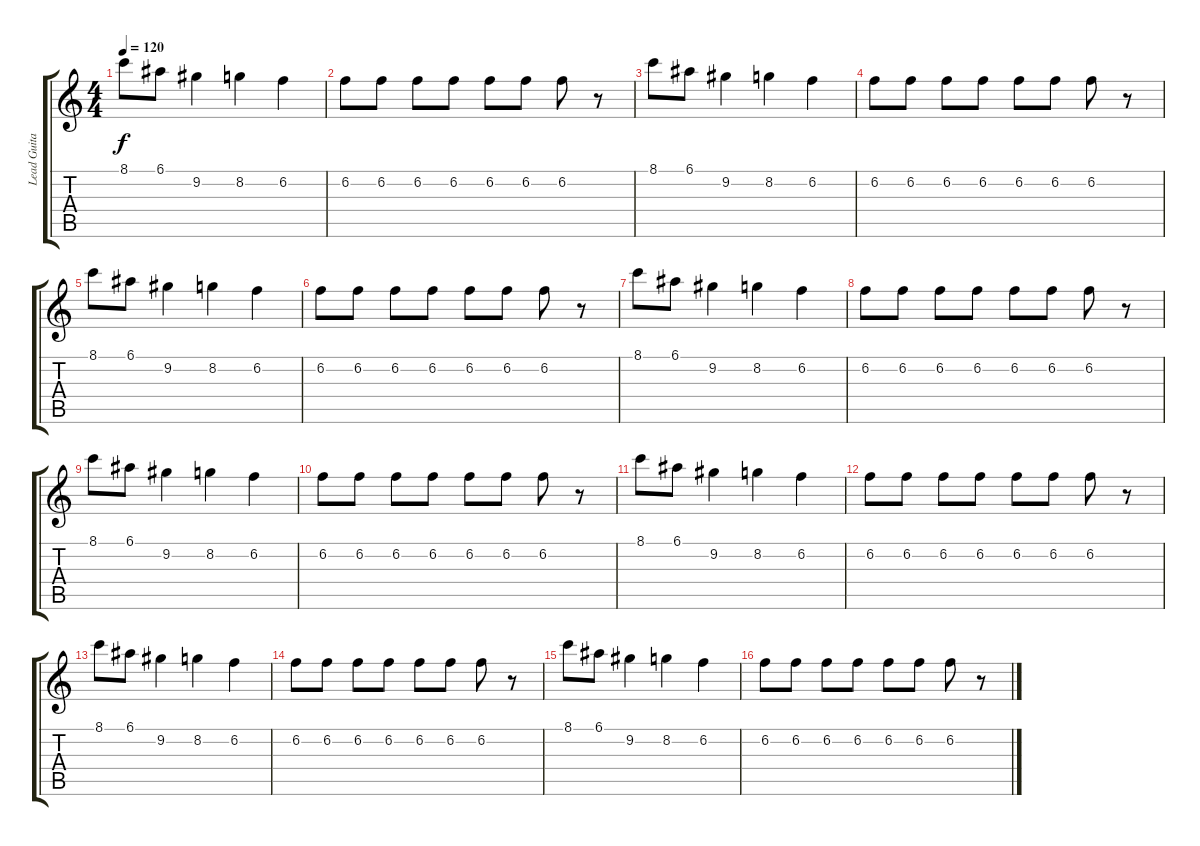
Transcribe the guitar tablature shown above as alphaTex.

\track ("Lead Guitar" "Lead Guita") {instrument electricguitarclean}
\staff {score tabs}
\tuning (E4 B3 G3 D3 A2 E2) {hide}
\ts (4 4)
\tempo 120
\clef g2
\ks c
8.1.8{dy f instrument electricguitarclean} 6.1.8 9.2.4 8.2.4 6.2.4 |
6.2.8 6.2.8 6.2.8 6.2.8 6.2.8 6.2.8 6.2.8 r.8 |
8.1.8 6.1.8 9.2.4 8.2.4 6.2.4 |
6.2.8 6.2.8 6.2.8 6.2.8 6.2.8 6.2.8 6.2.8 r.8 |
8.1.8 6.1.8 9.2.4 8.2.4 6.2.4 |
6.2.8 6.2.8 6.2.8 6.2.8 6.2.8 6.2.8 6.2.8 r.8 |
8.1.8 6.1.8 9.2.4 8.2.4 6.2.4 |
6.2.8 6.2.8 6.2.8 6.2.8 6.2.8 6.2.8 6.2.8 r.8 |
8.1.8 6.1.8 9.2.4 8.2.4 6.2.4 |
6.2.8 6.2.8 6.2.8 6.2.8 6.2.8 6.2.8 6.2.8 r.8 |
8.1.8 6.1.8 9.2.4 8.2.4 6.2.4 |
6.2.8 6.2.8 6.2.8 6.2.8 6.2.8 6.2.8 6.2.8 r.8 |
8.1.8 6.1.8 9.2.4 8.2.4 6.2.4 |
6.2.8 6.2.8 6.2.8 6.2.8 6.2.8 6.2.8 6.2.8 r.8 |
8.1.8 6.1.8 9.2.4 8.2.4 6.2.4 |
6.2.8 6.2.8 6.2.8 6.2.8 6.2.8 6.2.8 6.2.8 r.8
